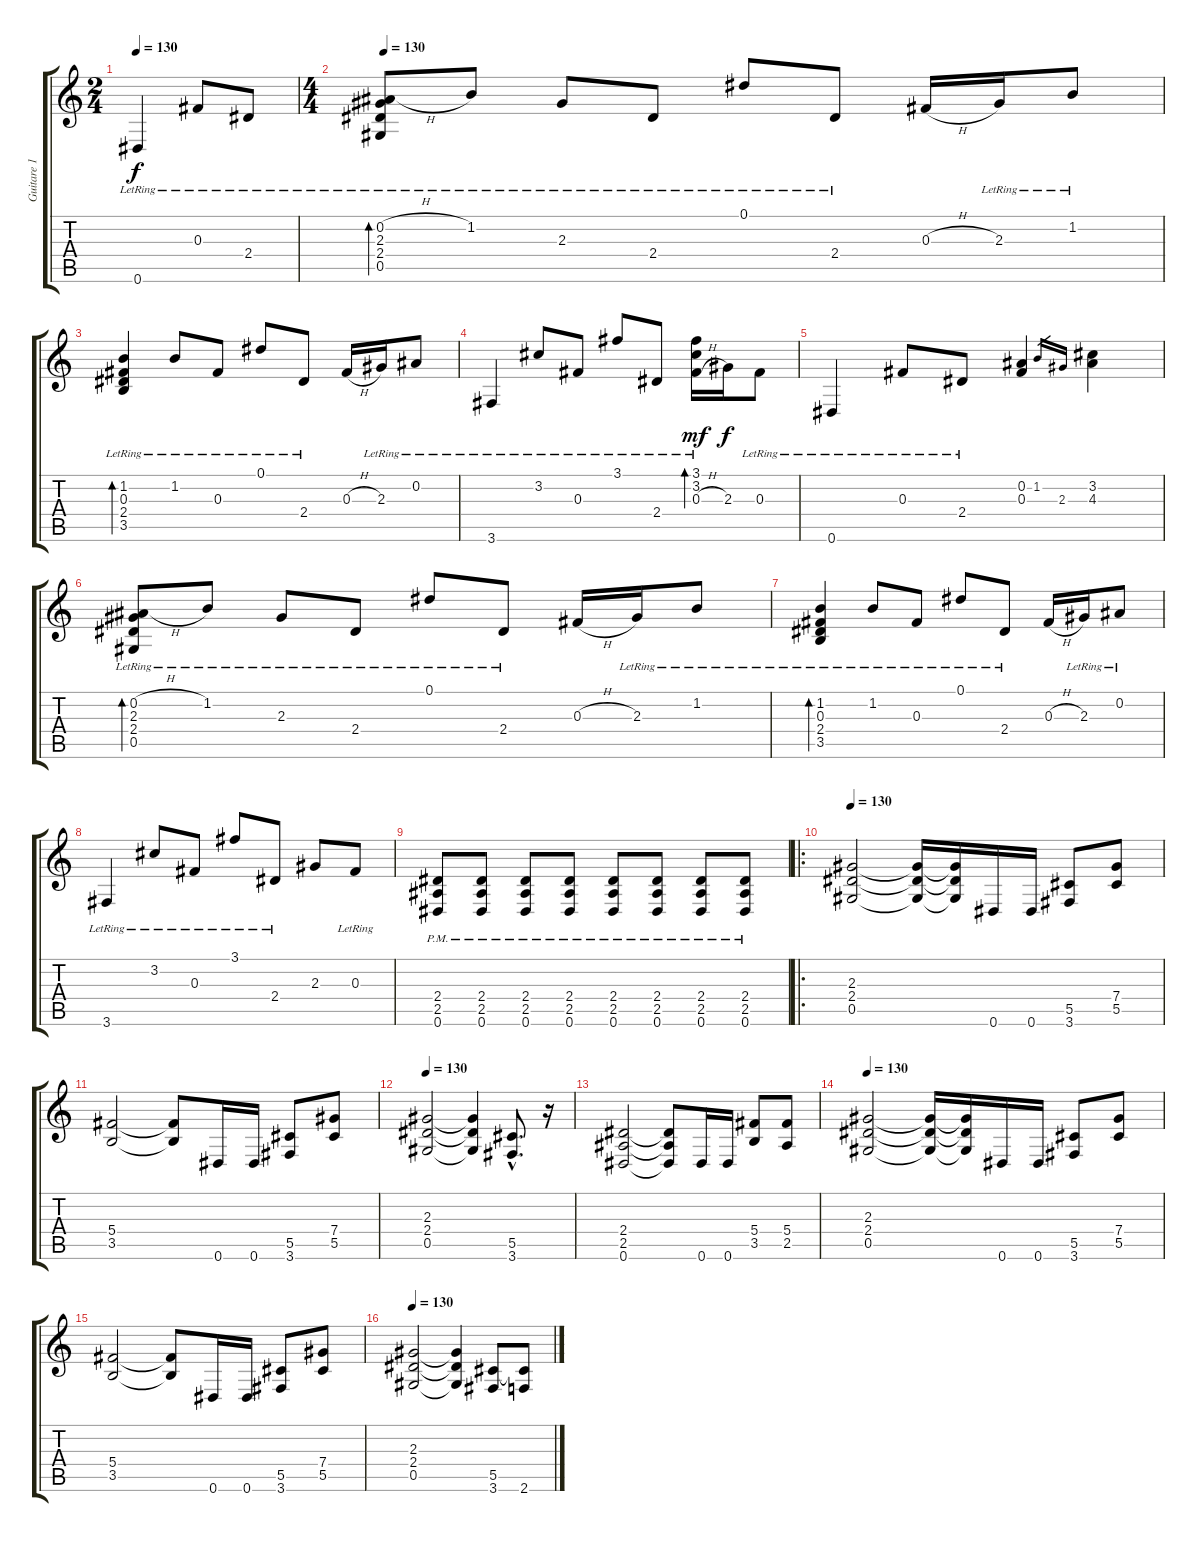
\track ("Guitare 1" "Guitare 1") {instrument acousticguitarsteel}
\staff {score tabs}
\tuning (Eb4 Bb3 Gb3 Db3 Ab2 Eb2) {hide}
\ts (2 4)
\tempo 130
\clef g2
\ks c
0.6{lr}.4{dy f} 0.3{lr}.8 2.4{lr}.8 |
\ts (4 4)
\tempo 130
(0.2{h} 2.3{lr} 2.4{lr} 0.5{lr}).8{bd 120} 1.2{lr}.8 2.3{lr}.8 2.4{lr}.8 0.1{lr}.8 2.4{lr}.8 0.3{h}.16 2.3{lr}.16 1.2{lr}.8 |
(1.2{lr} 0.3{lr} 2.4{lr} 3.5{lr}).4{bd 120} 1.2{lr}.8 0.3{lr}.8 0.1{lr}.8 2.4{lr}.8 0.3{h}.16 2.3{lr}.16 0.2{lr}.8 |
3.6{lr}.4 3.2{lr}.8 0.3{lr}.8 3.1{lr}.8 2.4{lr}.8 (3.1{lr} 3.2{lr} 0.3{h}).16{bd 60 dy mf} 2.3.16{dy f} 0.3{lr}.8 |
0.6{lr}.4 0.3{lr}.8 2.4{lr}.8 (0.2 0.3).4 1.2.16{gr} 2.3.16{gr} (3.2 4.3).4 |
(0.2{h} 2.3{lr} 2.4{lr} 0.5{lr}).8{bd 120} 1.2{lr}.8 2.3{lr}.8 2.4{lr}.8 0.1{lr}.8 2.4{lr}.8 0.3{h}.16 2.3{lr}.16 1.2{lr}.8 |
(1.2{lr} 0.3{lr} 2.4{lr} 3.5{lr}).4{bd 120} 1.2{lr}.8 0.3{lr}.8 0.1{lr}.8 2.4{lr}.8 0.3{h}.16 2.3{lr}.16 0.2{lr}.8 |
3.6{lr}.4 3.2{lr}.8 0.3{lr}.8 3.1{lr}.8 2.4{lr}.8 2.3.8 0.3{lr}.8 |
(2.4{pm} 2.5{pm} 0.6{pm}).8{instrument distortionguitar} (2.4{pm} 2.5{pm} 0.6{pm}).8 (2.4{pm} 2.5{pm} 0.6{pm}).8 (2.4{pm} 2.5{pm} 0.6{pm}).8 (2.4{pm} 2.5{pm} 0.6{pm}).8 (2.4{pm} 2.5{pm} 0.6{pm}).8 (2.4{pm} 2.5{pm} 0.6{pm}).8 (2.4{pm} 2.5{pm} 0.6{pm}).8 |
\ro
\tempo 130
(2.3 2.4 0.5).2 (2.3{t} 2.4{t} 0.5{t}).16 (2.3{t} 2.4{t} 0.5{t}).16 0.6.16 0.6.16 (5.5 3.6).8 (7.4 5.5).8 |
(5.4 3.5).2 (5.4{t} 3.5{t}).8 0.6.16 0.6.16 (5.5 3.6).8 (7.4 5.5).8 |
\tempo 130
(2.3 2.4 0.5).2 (2.3{t} 2.4{t} 0.5{t}).4 (5.5{hac} 3.6{hac}).8{d} r.16 |
(2.4 2.5 0.6).2 (2.4{t} 2.5{t} 0.6{t}).8 0.6.16 0.6.16 (5.4 3.5).8 (5.4 2.5).8 |
\tempo 130
(2.3 2.4 0.5).2 (2.3{t} 2.4{t} 0.5{t}).16 (2.3{t} 2.4{t} 0.5{t}).16 0.6.16 0.6.16 (5.5 3.6).8 (7.4 5.5).8 |
(5.4 3.5).2 (5.4{t} 3.5{t}).8 0.6.16 0.6.16 (5.5 3.6).8 (7.4 5.5).8 |
\tempo 130
(2.3 2.4 0.5).2 (2.3{t} 2.4{t} 0.5{t}).4 (5.5 3.6).8 (5.5{t} 2.6).8
